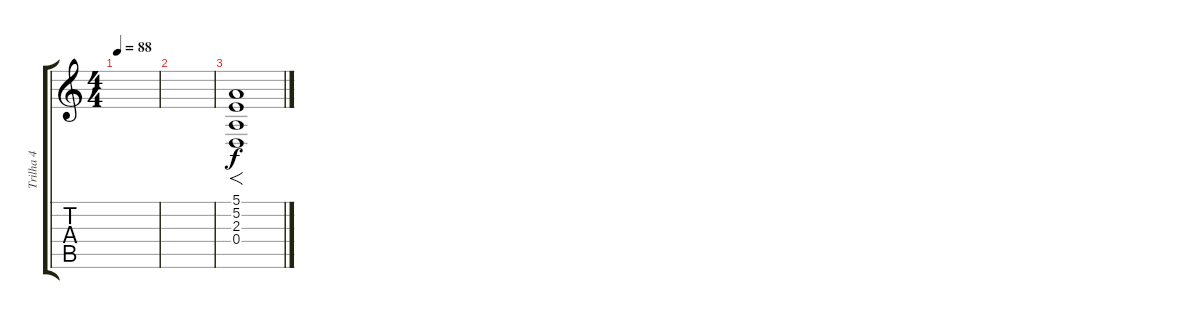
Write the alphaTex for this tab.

\track ("Trilha 4" "Trilha 4") {instrument stringensemble1}
\staff {score tabs}
\tuning (E4 B3 G3 D3 A2 E2) {hide}
\ts (4 4)
\tempo 88
\clef g2
\ks c
|
|
(5.1 5.2 2.3 0.4).1{f}
